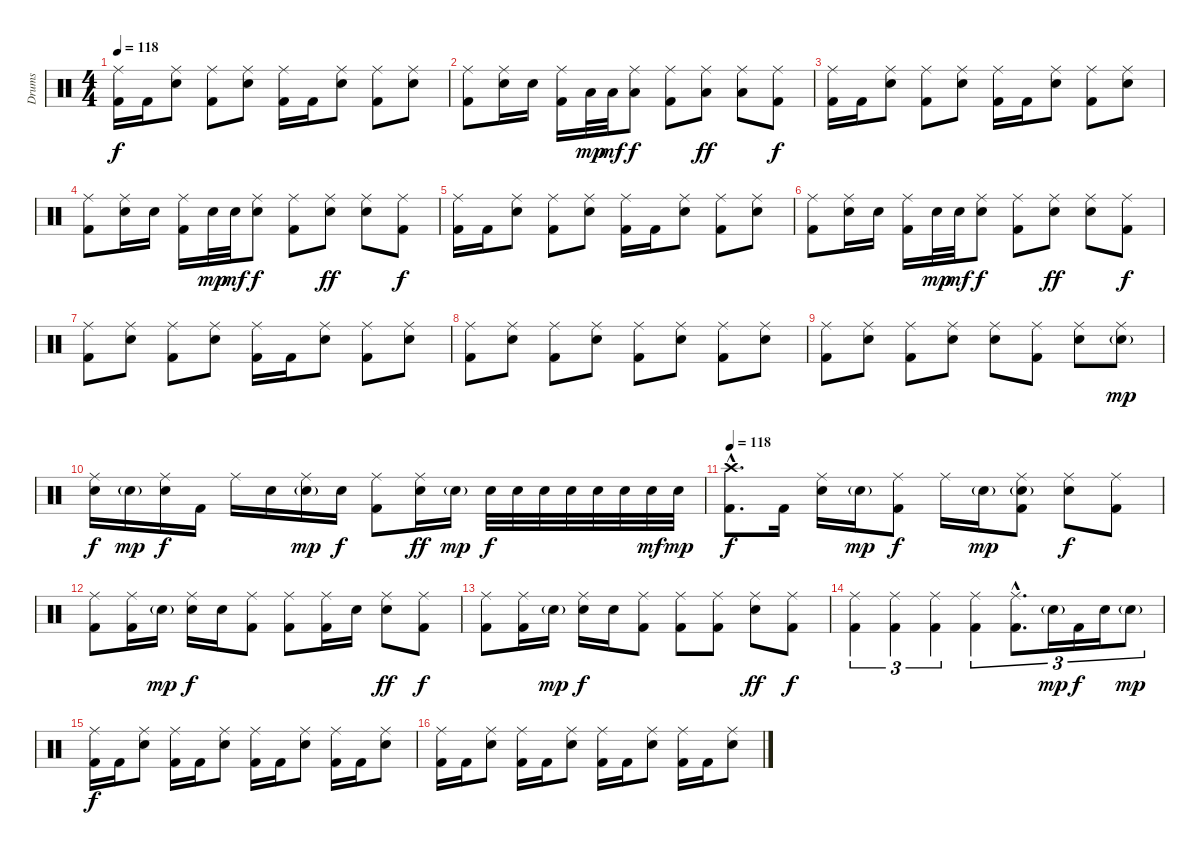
\track ("Drums" "Drums") {instrument percussion}
\staff {score}
\articulation defaults
\ts (4 4)
\tempo 118
\clef neutral
\ks c
("Ride (middle)" "Kick (hit) 2").16{dy f} "Kick (hit) 2".16 ("Ride (middle)" "Electric Snare (hit)").8 ("Ride (middle)" "Kick (hit) 2").8 ("Ride (middle)" "Electric Snare (hit)").8 ("Ride (middle)" "Kick (hit) 2").16 "Kick (hit) 2".16 ("Ride (middle)" "Electric Snare (hit)").8 ("Ride (middle)" "Kick (hit) 2").8 ("Ride (middle)" "Electric Snare (hit)").8 |
("Ride (middle)" "Kick (hit) 2").8 ("Ride (middle)" "Electric Snare (hit)").16 "Electric Snare (hit)".16 ("Ride (middle)" "Kick (hit) 2").16 "Low Tom (hit)".32{dy mp} "Low Tom (hit)".32{dy mf} ("Ride (middle)" "Low Tom (hit)").8{dy f} ("Ride (middle)" "Kick (hit) 2").8 ("Ride (middle)" "Low Tom (hit)").8{dy ff} ("Ride (middle)" "Low Tom (hit)").8 ("Ride (middle)" "Kick (hit) 2").8{dy f} |
("Ride (middle)" "Kick (hit) 2").16 "Kick (hit) 2".16 ("Ride (middle)" "Electric Snare (hit)").8 ("Ride (middle)" "Kick (hit) 2").8 ("Ride (middle)" "Electric Snare (hit)").8 ("Ride (middle)" "Kick (hit) 2").16 "Kick (hit) 2".16 ("Ride (middle)" "Electric Snare (hit)").8 ("Ride (middle)" "Kick (hit) 2").8 ("Ride (middle)" "Electric Snare (hit)").8 |
("Ride (middle)" "Kick (hit) 2").8 ("Ride (middle)" "Electric Snare (hit)").16 "Electric Snare (hit)".16 ("Ride (middle)" "Kick (hit) 2").16 "Electric Snare (hit)".32{dy mp} "Electric Snare (hit)".32{dy mf} ("Ride (middle)" "Electric Snare (hit)").8{dy f} ("Ride (middle)" "Kick (hit) 2").8 ("Ride (middle)" "Electric Snare (hit)").8{dy ff} ("Ride (middle)" "Electric Snare (hit)").8 ("Ride (middle)" "Kick (hit) 2").8{dy f} |
("Ride (middle)" "Kick (hit) 2").16 "Kick (hit) 2".16 ("Ride (middle)" "Electric Snare (hit)").8 ("Ride (middle)" "Kick (hit) 2").8 ("Ride (middle)" "Electric Snare (hit)").8 ("Ride (middle)" "Kick (hit) 2").16 "Kick (hit) 2".16 ("Ride (middle)" "Electric Snare (hit)").8 ("Ride (middle)" "Kick (hit) 2").8 ("Ride (middle)" "Electric Snare (hit)").8 |
("Ride (middle)" "Kick (hit) 2").8 ("Ride (middle)" "Electric Snare (hit)").16 "Electric Snare (hit)".16 ("Ride (middle)" "Kick (hit) 2").16 "Electric Snare (hit)".32{dy mp} "Electric Snare (hit)".32{dy mf} ("Ride (middle)" "Electric Snare (hit)").8{dy f} ("Ride (middle)" "Kick (hit) 2").8 ("Ride (middle)" "Electric Snare (hit)").8{dy ff} ("Ride (middle)" "Electric Snare (hit)").8 ("Ride (middle)" "Kick (hit) 2").8{dy f} |
("Ride (middle)" "Kick (hit) 2").8 ("Ride (middle)" "Electric Snare (hit)").8 ("Ride (middle)" "Kick (hit) 2").8 ("Ride (middle)" "Electric Snare (hit)").8 ("Ride (middle)" "Kick (hit) 2").16 "Kick (hit) 2".16 ("Ride (middle)" "Electric Snare (hit)").8 ("Ride (middle)" "Kick (hit) 2").8 ("Ride (middle)" "Electric Snare (hit)").8 |
("Ride (middle)" "Kick (hit) 2").8 ("Ride (middle)" "Electric Snare (hit)").8 ("Ride (middle)" "Kick (hit) 2").8 ("Ride (middle)" "Electric Snare (hit)").8 ("Ride (middle)" "Kick (hit) 2").8 ("Ride (middle)" "Electric Snare (hit)").8 ("Ride (middle)" "Kick (hit) 2").8 ("Ride (middle)" "Electric Snare (hit)").8 |
("Ride (middle)" "Kick (hit) 2").8 ("Ride (middle)" "Electric Snare (hit)").8 ("Ride (middle)" "Kick (hit) 2").8 ("Ride (middle)" "Electric Snare (hit)").8 ("Ride (middle)" "Electric Snare (hit)").8 ("Ride (middle)" "Kick (hit) 2").8 ("Ride (middle)" "Electric Snare (hit)").8 ("Ride (middle)" "Electric Snare (hit)"{g}).8{dy mp} |
("Ride (middle)" "Electric Snare (hit)").16{dy f} "Electric Snare (hit)"{g}.16{dy mp} ("Ride (middle)" "Electric Snare (hit)").16{dy f} "Kick (hit) 2".16 "Ride (middle)".16 "Electric Snare (hit)".16 ("Ride (middle)" "Electric Snare (hit)"{g}).16{dy mp} "Electric Snare (hit)".16{dy f} ("Ride (middle)" "Kick (hit) 2").8 ("Ride (middle)" "Electric Snare (hit)").16{dy ff} "Electric Snare (hit)"{g}.16{dy mp} "Electric Snare (hit)".32{dy f} "Electric Snare (hit)".32 "Electric Snare (hit)".32 "Electric Snare (hit)".32 "Electric Snare (hit)".32 "Electric Snare (hit)".32 "Electric Snare (hit)".32{dy mf} "Electric Snare (hit)".32{dy mp} |
\tempo 118
("Crash high (hit)"{hac} "Kick (hit) 2"{hac}).8{d dy f} "Kick (hit) 2".16 ("Ride (middle)" "Electric Snare (hit)").16 "Electric Snare (hit)"{g}.16{dy mp} ("Ride (middle)" "Kick (hit) 2").8{dy f} "Ride (middle)".16 "Electric Snare (hit)"{g}.16{dy mp} ("Ride (middle)" "Electric Snare (hit)"{g} "Kick (hit) 2").8 ("Ride (middle)" "Electric Snare (hit)").8{dy f} ("Ride (middle)" "Kick (hit) 2").8 |
("Ride (middle)" "Kick (hit) 2").8 ("Ride (middle)" "Kick (hit) 2").16 "Electric Snare (hit)"{g}.16{dy mp} ("Ride (middle)" "Electric Snare (hit)").16{dy f} "Electric Snare (hit)".16 ("Ride (middle)" "Kick (hit) 2").8 ("Ride (middle)" "Kick (hit) 2").8 ("Ride (middle)" "Kick (hit) 2").16 "Electric Snare (hit)".16 ("Ride (middle)" "Electric Snare (hit)").8{dy ff} ("Ride (middle)" "Kick (hit) 2").8{dy f} |
("Ride (middle)" "Kick (hit) 2").8 ("Ride (middle)" "Kick (hit) 2").16 "Electric Snare (hit)"{g}.16{dy mp} ("Ride (middle)" "Electric Snare (hit)").16{dy f} "Electric Snare (hit)".16 ("Ride (middle)" "Kick (hit) 2").8 ("Ride (middle)" "Kick (hit) 2").8 ("Ride (middle)" "Kick (hit) 2").8 ("Ride (middle)" "Electric Snare (hit)").8{dy ff} ("Ride (middle)" "Kick (hit) 2").8{dy f} |
("Ride (middle)" "Kick (hit) 2").4{tu (3 2)} ("Ride (middle)" "Kick (hit) 2").4{tu (3 2)} ("Ride (middle)" "Kick (hit) 2").4{tu (3 2)} ("Ride (middle)" "Kick (hit) 2").4{tu (3 2)} ("Ride (middle)"{hac} "Kick (hit) 2"{hac}).8{d tu (3 2)} "Electric Snare (hit)"{g}.16{tu (3 2) dy mp} "Kick (hit) 2".16{tu (3 2) dy f} "Electric Snare (hit)".16{tu (3 2)} "Electric Snare (hit)"{g}.8{tu (3 2) dy mp} |
("Ride (middle)" "Kick (hit) 2").16{dy f} "Kick (hit) 2".16 ("Ride (middle)" "Electric Snare (hit)").8 ("Ride (middle)" "Kick (hit) 2").16 "Kick (hit) 2".16 ("Ride (middle)" "Electric Snare (hit)").8 ("Ride (middle)" "Kick (hit) 2").16 "Kick (hit) 2".16 ("Ride (middle)" "Electric Snare (hit)").8 ("Ride (middle)" "Kick (hit) 2").16 "Kick (hit) 2".16 ("Ride (middle)" "Electric Snare (hit)").8 |
("Ride (middle)" "Kick (hit) 2").16 "Kick (hit) 2".16 ("Ride (middle)" "Electric Snare (hit)").8 ("Ride (middle)" "Kick (hit) 2").16 "Kick (hit) 2".16 ("Ride (middle)" "Electric Snare (hit)").8 ("Ride (middle)" "Kick (hit) 2").16 "Kick (hit) 2".16 ("Ride (middle)" "Electric Snare (hit)").8 ("Ride (middle)" "Kick (hit) 2").16 "Kick (hit) 2".16 ("Ride (middle)" "Electric Snare (hit)").8
